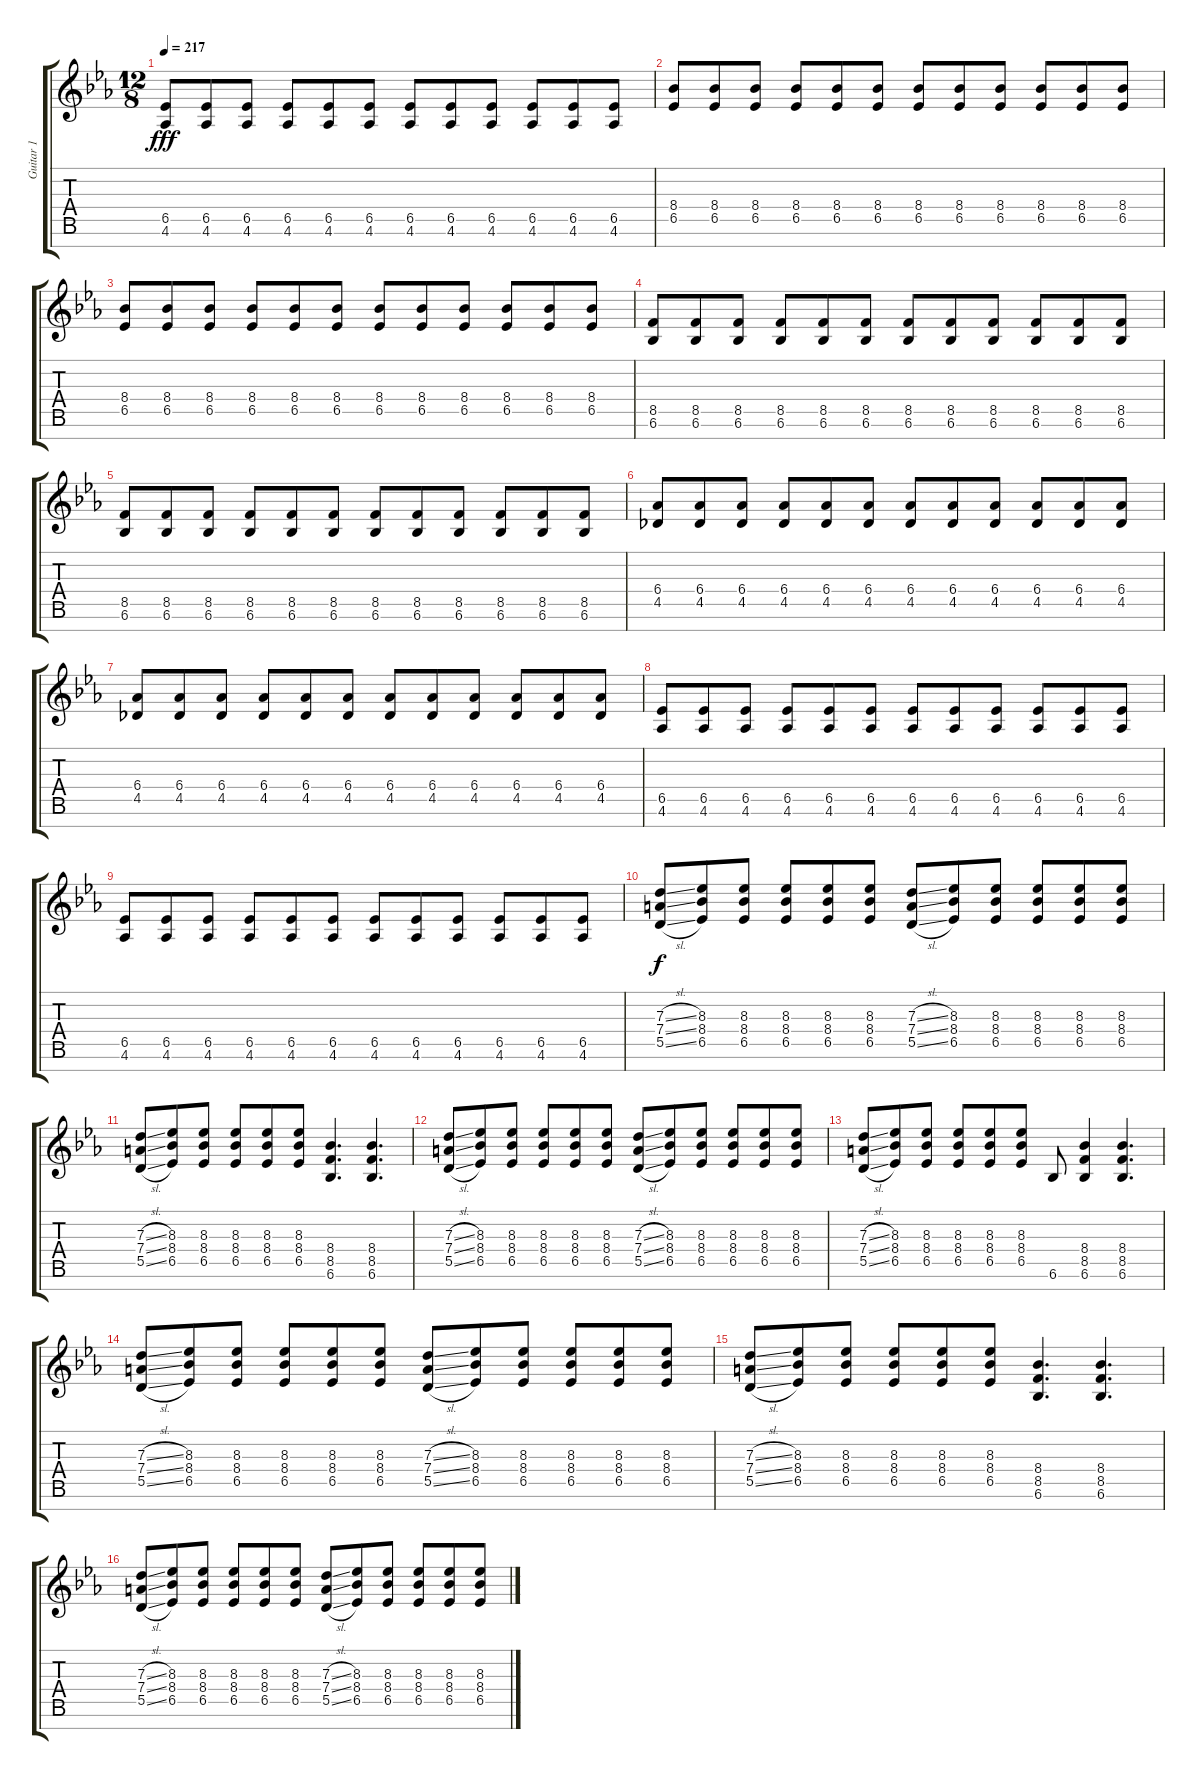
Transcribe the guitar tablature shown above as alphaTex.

\track ("Guitar 1" "Guitar 1") {instrument distortionguitar}
\staff {score tabs}
\tuning (E4 B3 G3 D3 A2 E2 B1) {hide}
\ts (12 8)
\tempo 217
\clef g2
\ks eb
(6.5 4.6).8{dy fff} (6.5 4.6).8 (6.5 4.6).8 (6.5 4.6).8 (6.5 4.6).8 (6.5 4.6).8 (6.5 4.6).8 (6.5 4.6).8 (6.5 4.6).8 (6.5 4.6).8 (6.5 4.6).8 (6.5 4.6).8 |
(8.4 6.5).8 (8.4 6.5).8 (8.4 6.5).8 (8.4 6.5).8 (8.4 6.5).8 (8.4 6.5).8 (8.4 6.5).8 (8.4 6.5).8 (8.4 6.5).8 (8.4 6.5).8 (8.4 6.5).8 (8.4 6.5).8 |
(8.4 6.5).8 (8.4 6.5).8 (8.4 6.5).8 (8.4 6.5).8 (8.4 6.5).8 (8.4 6.5).8 (8.4 6.5).8 (8.4 6.5).8 (8.4 6.5).8 (8.4 6.5).8 (8.4 6.5).8 (8.4 6.5).8 |
(8.5 6.6).8 (8.5 6.6).8 (8.5 6.6).8 (8.5 6.6).8 (8.5 6.6).8 (8.5 6.6).8 (8.5 6.6).8 (8.5 6.6).8 (8.5 6.6).8 (8.5 6.6).8 (8.5 6.6).8 (8.5 6.6).8 |
(8.5 6.6).8 (8.5 6.6).8 (8.5 6.6).8 (8.5 6.6).8 (8.5 6.6).8 (8.5 6.6).8 (8.5 6.6).8 (8.5 6.6).8 (8.5 6.6).8 (8.5 6.6).8 (8.5 6.6).8 (8.5 6.6).8 |
(6.4 4.5).8 (6.4 4.5).8 (6.4 4.5).8 (6.4 4.5).8 (6.4 4.5).8 (6.4 4.5).8 (6.4 4.5).8 (6.4 4.5).8 (6.4 4.5).8 (6.4 4.5).8 (6.4 4.5).8 (6.4 4.5).8 |
(6.4 4.5).8 (6.4 4.5).8 (6.4 4.5).8 (6.4 4.5).8 (6.4 4.5).8 (6.4 4.5).8 (6.4 4.5).8 (6.4 4.5).8 (6.4 4.5).8 (6.4 4.5).8 (6.4 4.5).8 (6.4 4.5).8 |
(6.5 4.6).8 (6.5 4.6).8 (6.5 4.6).8 (6.5 4.6).8 (6.5 4.6).8 (6.5 4.6).8 (6.5 4.6).8 (6.5 4.6).8 (6.5 4.6).8 (6.5 4.6).8 (6.5 4.6).8 (6.5 4.6).8 |
(6.5 4.6).8 (6.5 4.6).8 (6.5 4.6).8 (6.5 4.6).8 (6.5 4.6).8 (6.5 4.6).8 (6.5 4.6).8 (6.5 4.6).8 (6.5 4.6).8 (6.5 4.6).8 (6.5 4.6).8 (6.5 4.6).8 |
(7.3{sl} 7.4{sl} 5.5{sl}).8{dy f} (8.3 8.4 6.5).8 (8.3 8.4 6.5).8 (8.3 8.4 6.5).8 (8.3 8.4 6.5).8 (8.3 8.4 6.5).8 (7.3{sl} 7.4{sl} 5.5{sl}).8 (8.3 8.4 6.5).8 (8.3 8.4 6.5).8 (8.3 8.4 6.5).8 (8.3 8.4 6.5).8 (8.3 8.4 6.5).8 |
(7.3{sl} 7.4{sl} 5.5{sl}).8 (8.3 8.4 6.5).8 (8.3 8.4 6.5).8 (8.3 8.4 6.5).8 (8.3 8.4 6.5).8 (8.3 8.4 6.5).8 (8.4 8.5 6.6).4{d} (8.4 8.5 6.6).4{d} |
(7.3{sl} 7.4{sl} 5.5{sl}).8 (8.3 8.4 6.5).8 (8.3 8.4 6.5).8 (8.3 8.4 6.5).8 (8.3 8.4 6.5).8 (8.3 8.4 6.5).8 (7.3{sl} 7.4{sl} 5.5{sl}).8 (8.3 8.4 6.5).8 (8.3 8.4 6.5).8 (8.3 8.4 6.5).8 (8.3 8.4 6.5).8 (8.3 8.4 6.5).8 |
(7.3{sl} 7.4{sl} 5.5{sl}).8 (8.3 8.4 6.5).8 (8.3 8.4 6.5).8 (8.3 8.4 6.5).8 (8.3 8.4 6.5).8 (8.3 8.4 6.5).8 6.6.8 (8.4 8.5 6.6).4 (8.4 8.5 6.6).4{d} |
(7.3{sl} 7.4{sl} 5.5{sl}).8 (8.3 8.4 6.5).8 (8.3 8.4 6.5).8 (8.3 8.4 6.5).8 (8.3 8.4 6.5).8 (8.3 8.4 6.5).8 (7.3{sl} 7.4{sl} 5.5{sl}).8 (8.3 8.4 6.5).8 (8.3 8.4 6.5).8 (8.3 8.4 6.5).8 (8.3 8.4 6.5).8 (8.3 8.4 6.5).8 |
(7.3{sl} 7.4{sl} 5.5{sl}).8 (8.3 8.4 6.5).8 (8.3 8.4 6.5).8 (8.3 8.4 6.5).8 (8.3 8.4 6.5).8 (8.3 8.4 6.5).8 (8.4 8.5 6.6).4{d} (8.4 8.5 6.6).4{d} |
(7.3{sl} 7.4{sl} 5.5{sl}).8 (8.3 8.4 6.5).8 (8.3 8.4 6.5).8 (8.3 8.4 6.5).8 (8.3 8.4 6.5).8 (8.3 8.4 6.5).8 (7.3{sl} 7.4{sl} 5.5{sl}).8 (8.3 8.4 6.5).8 (8.3 8.4 6.5).8 (8.3 8.4 6.5).8 (8.3 8.4 6.5).8 (8.3 8.4 6.5).8
